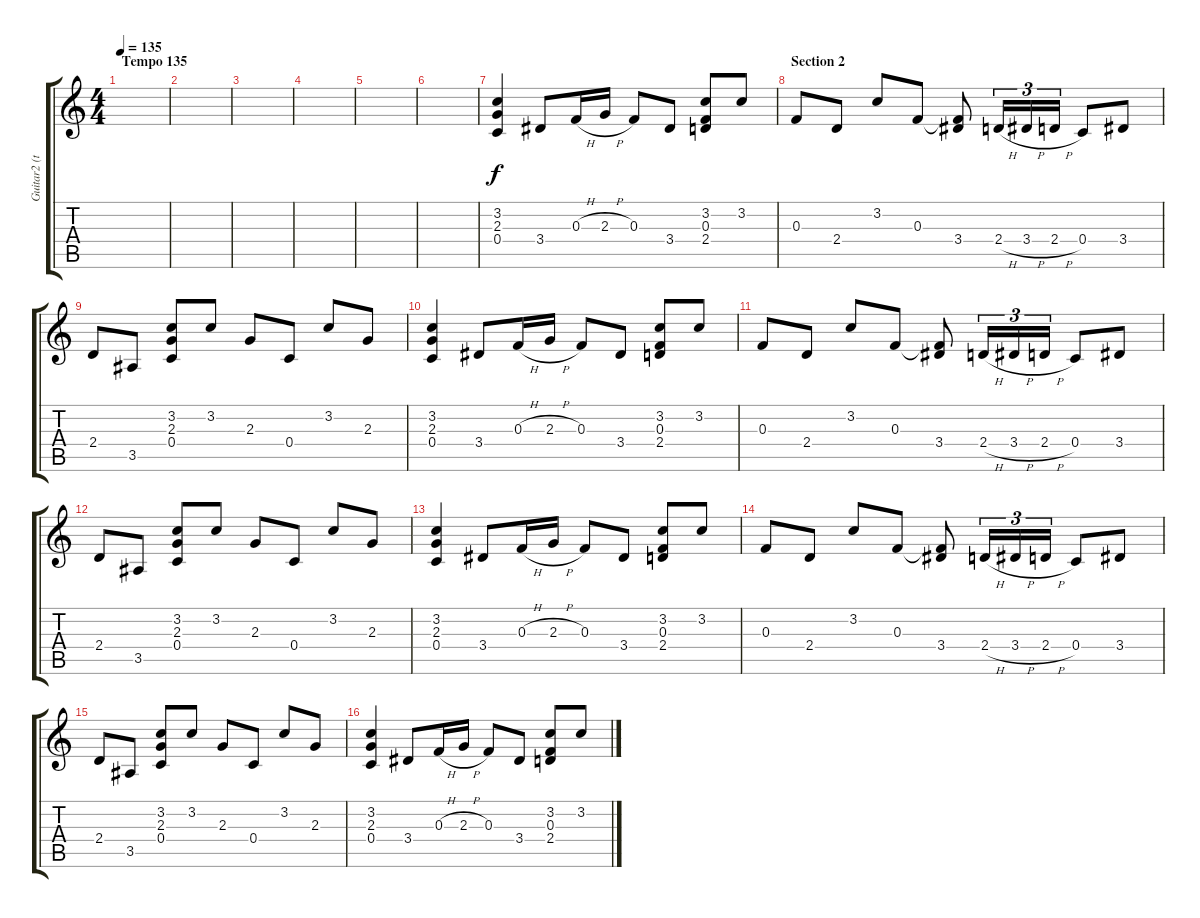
\track ("Guitar2 (tomi)" "Guitar2 (t") {instrument acousticguitarnylon}
\staff {score tabs}
\tuning (D4 A3 F3 C3 G2 D2) {hide}
\ts (4 4)
\section ("" "Tempo 135")
\tempo 135
\clef g2
\ks c
|
|
|
|
|
|
\section ("" "")
(3.2 2.3 0.4).4 3.4.8 0.3{h}.16 2.3{h}.16 0.3.8 3.4.8 (3.2 0.3 2.4).8 3.2.8 |
\section ("" "Section 2")
0.3.8 2.4.8 3.2.8 0.3.8 (0.3{t} 3.4).8 2.4{h}.16{tu (3 2)} 3.4{h}.16{tu (3 2)} 2.4{h}.16{tu (3 2)} 0.4.8 3.4.8 |
2.4.8 3.5.8 (3.2 2.3 0.4).8 3.2.8 2.3.8 0.4.8 3.2.8 2.3.8 |
(3.2 2.3 0.4).4 3.4.8 0.3{h}.16 2.3{h}.16 0.3.8 3.4.8 (3.2 0.3 2.4).8 3.2.8 |
0.3.8 2.4.8 3.2.8 0.3.8 (0.3{t} 3.4).8 2.4{h}.16{tu (3 2)} 3.4{h}.16{tu (3 2)} 2.4{h}.16{tu (3 2)} 0.4.8 3.4.8 |
2.4.8 3.5.8 (3.2 2.3 0.4).8 3.2.8 2.3.8 0.4.8 3.2.8 2.3.8 |
(3.2 2.3 0.4).4 3.4.8 0.3{h}.16 2.3{h}.16 0.3.8 3.4.8 (3.2 0.3 2.4).8 3.2.8 |
0.3.8 2.4.8 3.2.8 0.3.8 (0.3{t} 3.4).8 2.4{h}.16{tu (3 2)} 3.4{h}.16{tu (3 2)} 2.4{h}.16{tu (3 2)} 0.4.8 3.4.8 |
2.4.8 3.5.8 (3.2 2.3 0.4).8 3.2.8 2.3.8 0.4.8 3.2.8 2.3.8 |
(3.2 2.3 0.4).4 3.4.8 0.3{h}.16 2.3{h}.16 0.3.8 3.4.8 (3.2 0.3 2.4).8 3.2.8
